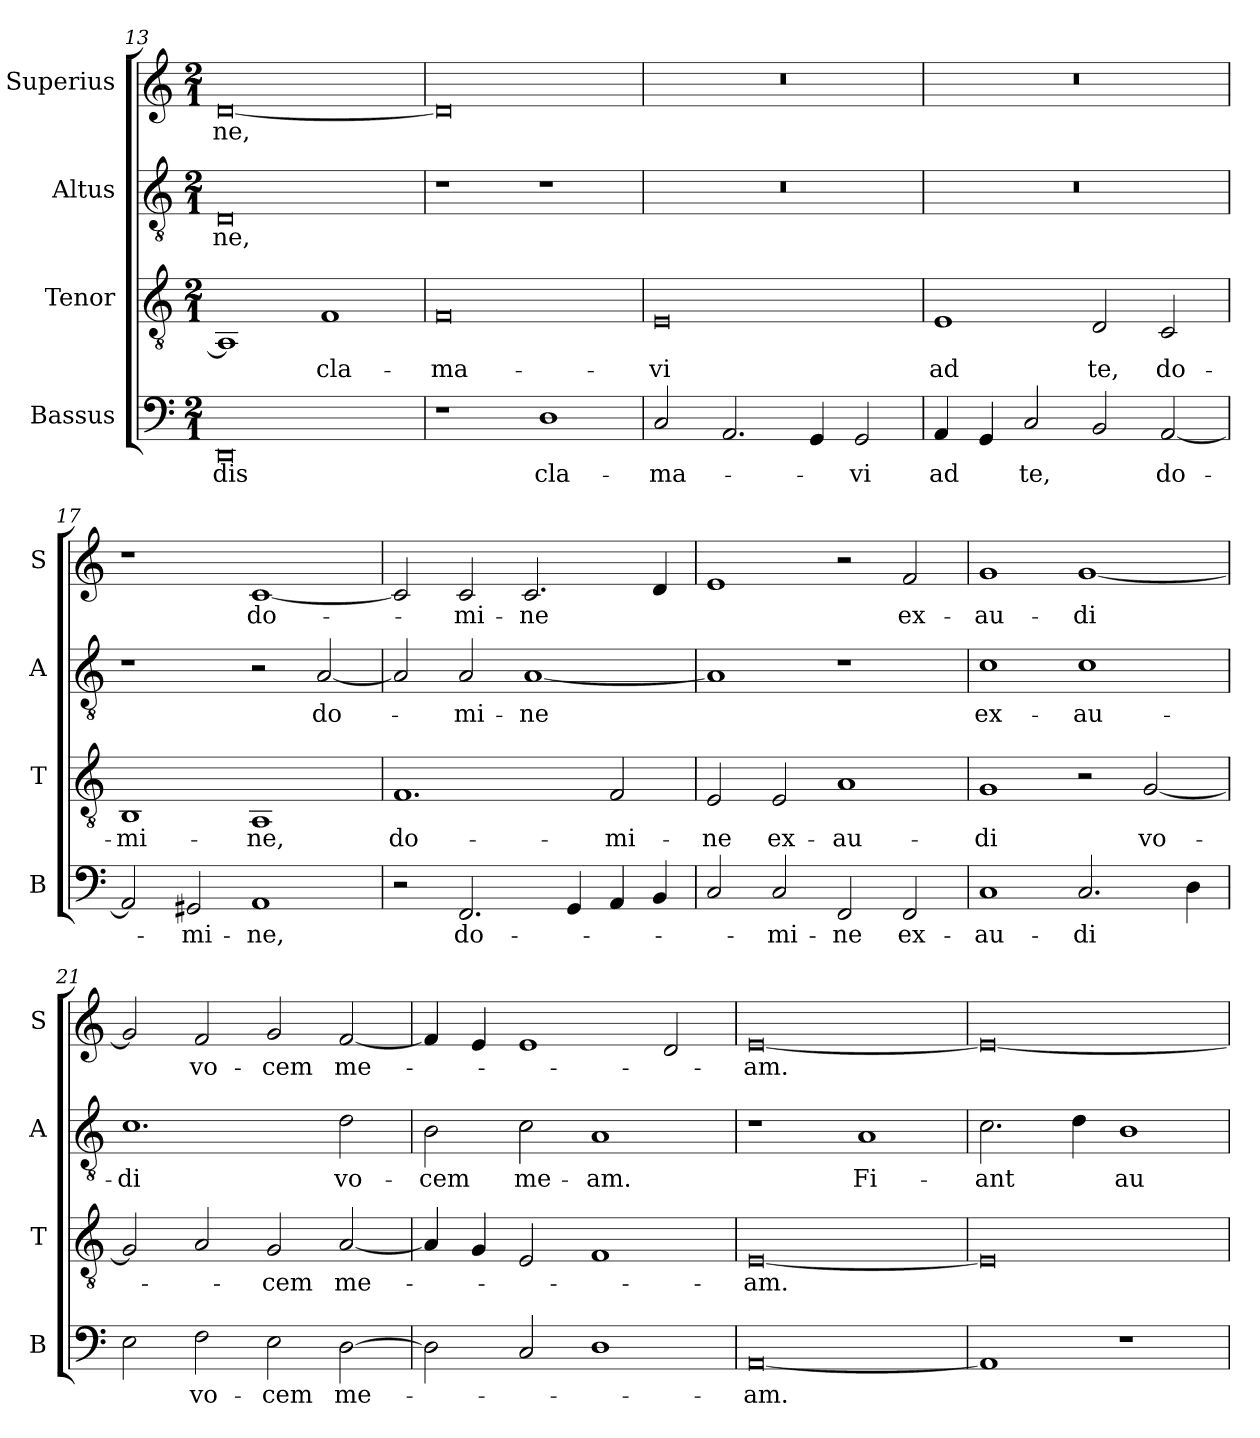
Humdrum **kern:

**kern	**text	**kern	**text	**kern	**text	**kern	**text
*part4	*part4	*part3	*part3	*part2	*part2	*part1	*part1
*staff4	*staff4	*staff3	*staff3	*staff2	*staff2	*staff1	*staff1
*I"Bassus	*	*I"Tenor	*	*I"Altus	*	*I"Superius	*
*I'B	*	*I'T	*	*I'A	*	*I'S	*
*clefF4	*	*clefGv2	*	*clefGv2	*	*clefG2	*
*k[]	*	*k[]	*	*k[]	*	*k[]	*
*C:	*	*C:	*	*C:	*	*C:	*
*M2/1	*	*M2/1	*	*M2/1	*	*M2/1	*
=13	=13	=13	=13	=13	=13	=13	=13
0DD	-dis	1AA]	.	0D	-ne,	[0d	-ne,
.	.	1F	cla-	.	.	.	.
=14	=14	=14	=14	=14	=14	=14	=14
1r	.	0F	-ma-	1r	.	0d]	.
1D	cla-	.	.	1r	.	.	.
=15	=15	=15	=15	=15	=15	=15	=15
2C	-ma-	0E	-vi	0r	.	0r	.
2.AA	.	.	.	.	.	.	.
4GG	.	.	.	.	.	.	.
2GG	-vi	.	.	.	.	.	.
=16	=16	=16	=16	=16	=16	=16	=16
4AA	ad	1E	ad	0r	.	0r	.
4GG	.	.	.	.	.	.	.
2C	te,	.	.	.	.	.	.
2BB	.	2D	te,	.	.	.	.
[2AA	do-	2C	do-	.	.	.	.
=17	=17	=17	=17	=17	=17	=17	=17
2AA]	.	1BB	-mi-	1r	.	1r	.
2GG#X	-mi-	.	.	.	.	.	.
1AA	-ne,	1AA	-ne,	2r	.	[1c	do-
.	.	.	.	[2A	do-	.	.
=18	=18	=18	=18	=18	=18	=18	=18
2r	.	1.F	do-	2A]	.	2c]	.
2.FF	do-	.	.	2A	-mi-	2c	-mi-
.	.	.	.	[1A	-ne	2.c	-ne
4GG	.	.	.	.	.	.	.
4AA	.	2F	-mi-	.	.	.	.
4BB	.	.	.	.	.	4d	.
=19	=19	=19	=19	=19	=19	=19	=19
2C	.	2E	-ne	1A]	.	1e	.
2C	-mi-	2E	ex-	.	.	.	.
2FF	-ne	1A	-au-	1r	.	2r	.
2FF	ex-	.	.	.	.	2f	ex-
=20	=20	=20	=20	=20	=20	=20	=20
1C	-au-	1G	-di	1c	ex-	1g	-au-
2.C	-di	2r	.	1c	-au-	[1g	-di
.	.	[2G	vo-	.	.	.	.
4D	.	.	.	.	.	.	.
=21	=21	=21	=21	=21	=21	=21	=21
2E	.	2G]	.	1.c	-di	2g]	.
2F	vo-	2A	.	.	.	2f	vo-
2E	-cem	2G	-cem	.	.	2g	-cem
[2D	me-	[2A	me-	2d	vo-	[2f	me-
=22	=22	=22	=22	=22	=22	=22	=22
2D]	.	4A]	.	2B	-cem	4f]	.
.	.	4G	.	.	.	4e	.
2C	.	2E	.	2c	me-	1e	.
1D	.	1F	.	1A	-am.	.	.
.	.	.	.	.	.	2d	.
=23	=23	=23	=23	=23	=23	=23	=23
[0AA	-am.	[0E	-am.	1r	.	[0e	-am.
.	.	.	.	1A	Fi-	.	.
=24	=24	=24	=24	=24	=24	=24	=24
1AA]	.	0E]	.	2.c	-ant	0e_	.
.	.	.	.	4d	.	.	.
1r	.	.	.	1B	au-	.	.
=	=	=	=	=	=	=	=
*-	*-	*-	*-	*-	*-	*-	*-
